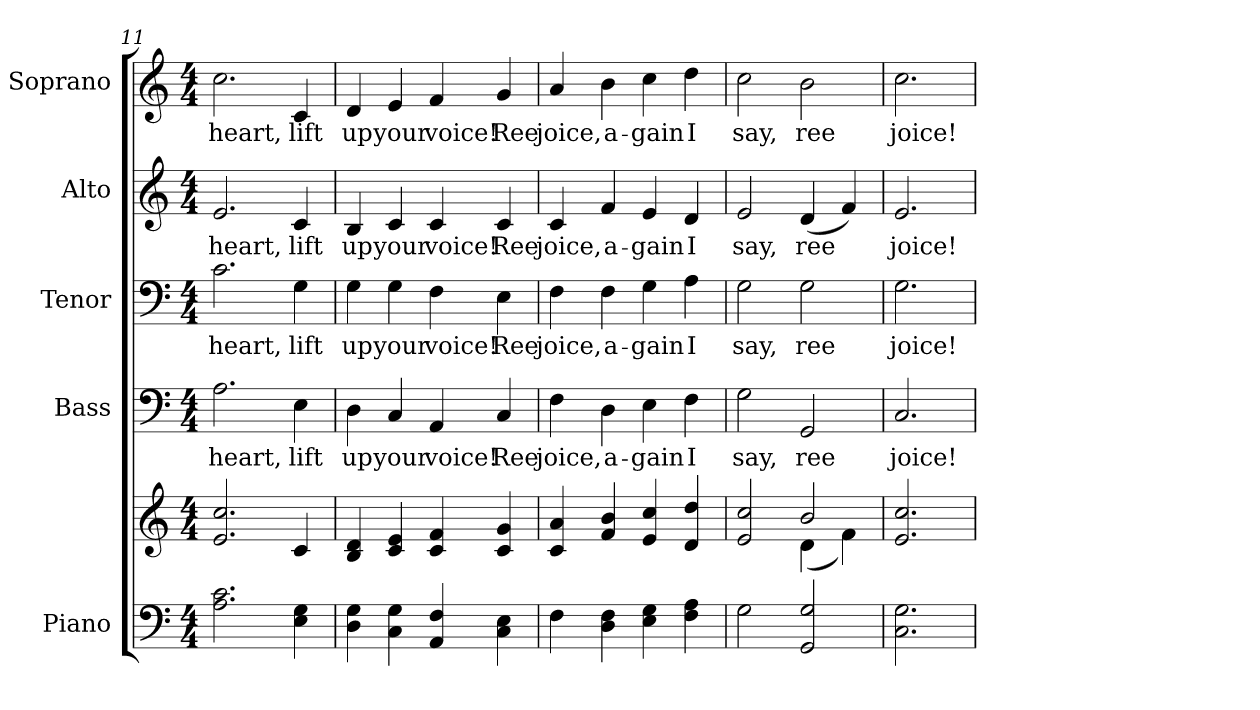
**kern	**kern	**kern	**text	**kern	**text	**kern	**text	**kern	**text
*part5	*part5	*part4	*part4	*part3	*part3	*part2	*part2	*part1	*part1
*staff6	*staff5	*staff4	*staff4	*staff3	*staff3	*staff2	*staff2	*staff1	*staff1
*I"Piano	*	*I"Bass	*	*I"Tenor	*	*I"Alto	*	*I"Soprano	*
*I'Pno.	*	*I'B.	*	*I'T.	*	*I'A.	*	*I'S.	*
*clefF4	*clefG2	*clefF4	*	*clefF4	*	*clefG2	*	*clefG2	*
*k[]	*k[]	*k[]	*	*k[]	*	*k[]	*	*k[]	*
*C:	*C:	*C:	*	*C:	*	*C:	*	*C:	*
*M4/4	*M4/4	*M4/4	*	*M4/4	*	*M4/4	*	*M4/4	*
=11	=11	=11	=11	=11	=11	=11	=11	=11	=11
!	!	!	!LO:LY:b:color=#000000	!	!	!	!	!	!
!	!	!	!	!	!LO:LY:b:color=#000000	!	!	!	!
!	!	!	!	!	!	!	!LO:LY:b:color=#000000	!	!
!	!	!	!	!	!	!	!	!	!LO:LY:b:color=#000000
2.Ai\ 2.ci	2.ei/ 2.cci	2.Ai\	heart,	2.ci\	heart,	2.ei/	heart,	2.cci\	heart,
!	!	!	!LO:LY:b:color=#000000	!	!	!	!	!	!
!	!	!	!	!	!LO:LY:b:color=#000000	!	!	!	!
!	!	!	!	!	!	!	!LO:LY:b:color=#000000	!	!
!	!	!	!	!	!	!	!	!	!LO:LY:b:color=#000000
4Ei\ 4Gi	4ci/	4Ei\	lift	4Gi\	lift	4ci/	lift	4ci/	lift
=12	=12	=12	=12	=12	=12	=12	=12	=12	=12
!	!	!	!LO:LY:b:color=#000000	!	!	!	!	!	!
!	!	!	!	!	!LO:LY:b:color=#000000	!	!	!	!
!	!	!	!	!	!	!	!LO:LY:b:color=#000000	!	!
!	!	!	!	!	!	!	!	!	!LO:LY:b:color=#000000
4Di\ 4Gi	4Bi/ 4di	4Di\	up	4Gi\	up	4Bi/	up	4di/	up
!	!	!	!LO:LY:b:color=#000000	!	!	!	!	!	!
!	!	!	!	!	!LO:LY:b:color=#000000	!	!	!	!
!	!	!	!	!	!	!	!LO:LY:b:color=#000000	!	!
!	!	!	!	!	!	!	!	!	!LO:LY:b:color=#000000
4Ci\ 4Gi	4ci/ 4ei	4Ci/	your	4Gi\	your	4ci/	your	4ei/	your
!	!	!	!LO:LY:b:color=#000000	!	!	!	!	!	!
!	!	!	!	!	!LO:LY:b:color=#000000	!	!	!	!
!	!	!	!	!	!	!	!LO:LY:b:color=#000000	!	!
!	!	!	!	!	!	!	!	!	!LO:LY:b:color=#000000
4AAi/ 4Fi	4ci/ 4fi	4AAi/	voice!	4Fi\	voice!	4ci/	voice!	4fi/	voice!
!	!	!	!LO:LY:b:color=#000000	!	!	!	!	!	!
!	!	!	!	!	!LO:LY:b:color=#000000	!	!	!	!
!	!	!	!	!	!	!	!LO:LY:b:color=#000000	!	!
!	!	!	!	!	!	!	!	!	!LO:LY:b:color=#000000
4Ci\ 4Ei	4ci/ 4gi	4Ci/	Ree	4Ei\	Ree	4ci/	Ree	4gi/	Ree
=13	=13	=13	=13	=13	=13	=13	=13	=13	=13
!	!	!	!LO:LY:b:color=#000000	!	!	!	!	!	!
!	!	!	!	!	!LO:LY:b:color=#000000	!	!	!	!
!	!	!	!	!	!	!	!LO:LY:b:color=#000000	!	!
!	!	!	!	!	!	!	!	!	!LO:LY:b:color=#000000
4Fi\	4ci/ 4ai	4Fi\	joice,	4Fi\	joice,	4ci/	joice,	4ai/	joice,
!	!	!	!LO:LY:b:color=#000000	!	!	!	!	!	!
!	!	!	!	!	!LO:LY:b:color=#000000	!	!	!	!
!	!	!	!	!	!	!	!LO:LY:b:color=#000000	!	!
!	!	!	!	!	!	!	!	!	!LO:LY:b:color=#000000
4Di\ 4Fi	4fi/ 4bi	4Di\	a-	4Fi\	a-	4fi/	a-	4bi\	a-
!	!	!	!LO:LY:b:color=#000000	!	!	!	!	!	!
!	!	!	!	!	!LO:LY:b:color=#000000	!	!	!	!
!	!	!	!	!	!	!	!LO:LY:b:color=#000000	!	!
!	!	!	!	!	!	!	!	!	!LO:LY:b:color=#000000
4Ei\ 4Gi	4ei/ 4cci	4Ei\	-gain	4Gi\	-gain	4ei/	-gain	4cci\	-gain
!	!	!	!LO:LY:b:color=#000000	!	!	!	!	!	!
!	!	!	!	!	!LO:LY:b:color=#000000	!	!	!	!
!	!	!	!	!	!	!	!LO:LY:b:color=#000000	!	!
!	!	!	!	!	!	!	!	!	!LO:LY:b:color=#000000
4Fi\ 4Ai	4di/ 4ddi	4Fi\	I	4Ai\	I	4di/	I	4ddi\	I
=14	=14	=14	=14	=14	=14	=14	=14	=14	=14
*	*^	*	*	*	*	*	*	*	*
!	!	!	!	!LO:LY:b:color=#000000	!	!	!	!	!	!
!	!	!	!	!	!	!LO:LY:b:color=#000000	!	!	!	!
!	!	!	!	!	!	!	!	!LO:LY:b:color=#000000	!	!
!	!	!	!	!	!	!	!	!	!	!LO:LY:b:color=#000000
2Gi\	2ei/ 2cci	2ryy	2Gi\	say,	2Gi\	say,	2ei/	say,	2cci\	say,
!	!	!	!	!LO:LY:b:color=#000000	!	!	!	!	!	!
!	!	!	!	!	!	!LO:LY:b:color=#000000	!	!	!	!
!	!	!	!	!	!	!	!	!LO:LY:b:color=#000000	!	!
!	!	!	!	!	!	!	!	!	!	!LO:LY:b:color=#000000
2GGi/ 2Gi	2bi/	(4di\	2GGi/	ree	2Gi\	ree	(4di/	ree	2bi\	ree
.	.	4fi\)	.	.	.	.	4fi/)	.	.	.
*	*v	*v	*	*	*	*	*	*	*	*
=15	=15	=15	=15	=15	=15	=15	=15	=15	=15
*	*^	*	*	*	*	*	*	*	*
!	!	!	!	!LO:LY:b:color=#000000	!	!	!	!	!	!
*	*v	*v	*	*	*	*	*	*	*	*
*	*^	*	*	*	*	*	*	*	*
!	!	!	!	!	!	!LO:LY:b:color=#000000	!	!	!	!
*	*v	*v	*	*	*	*	*	*	*	*
*	*^	*	*	*	*	*	*	*	*
!	!	!	!	!	!	!	!	!LO:LY:b:color=#000000	!	!
*	*v	*v	*	*	*	*	*	*	*	*
*	*^	*	*	*	*	*	*	*	*
!	!	!	!	!	!	!	!	!	!	!LO:LY:b:color=#000000
*	*v	*v	*	*	*	*	*	*	*	*
2.Ci\ 2.Gi	2.ei/ 2.cci	2.Ci/	joice!	2.Gi\	joice!	2.ei/	joice!	2.cci\	joice!
=	=	=	=	=	=	=	=	=	=
*-	*-	*-	*-	*-	*-	*-	*-	*-	*-
